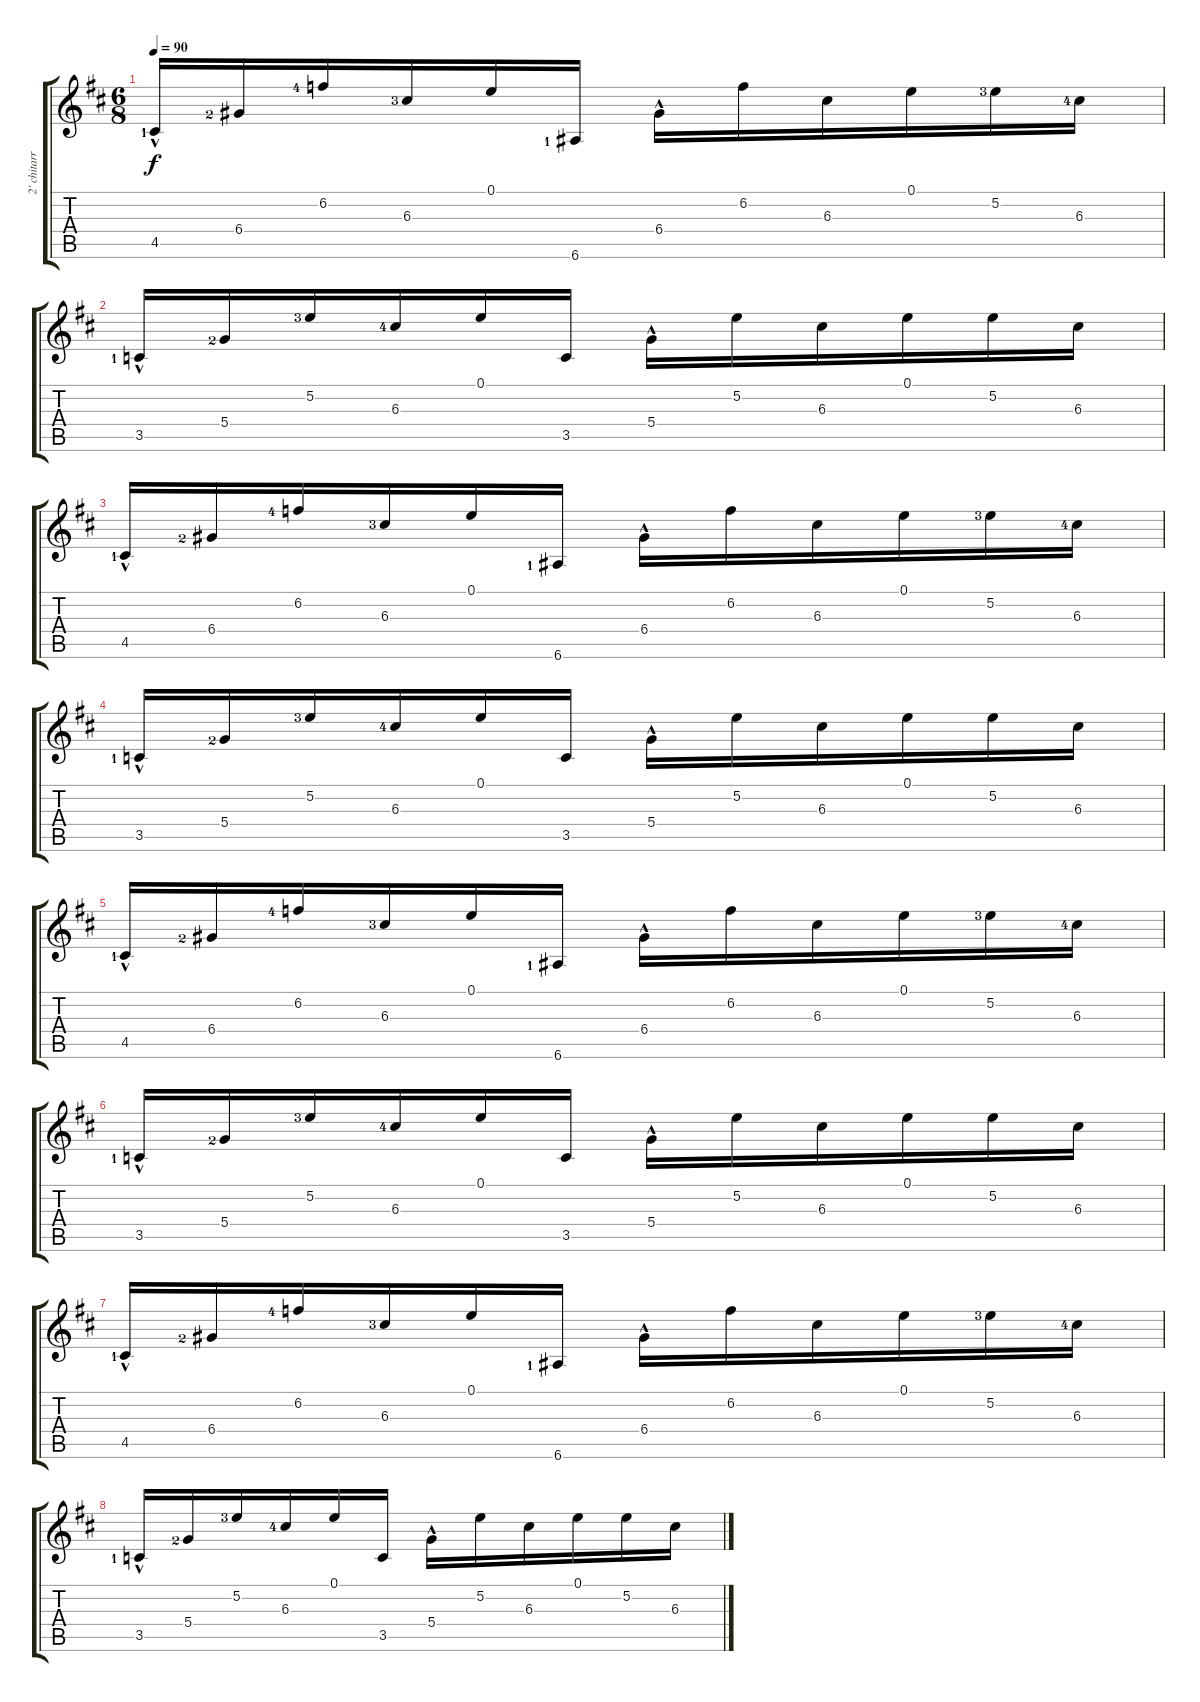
\track ("2' chitarra" "2' chitarr") {instrument acousticguitarnylon}
\staff {score tabs}
\tuning (E4 B3 G3 D3 A2 E2) {hide}
\ts (6 8)
\tempo 90
\clef g2
\ks bminor
4.5{hac lf 2}.16{dy f instrument acousticguitarnylon} 6.4{lf 3}.16 6.2{lf 5}.16 6.3{lf 4}.16 0.1.16 6.6{lf 2}.16 6.4{hac}.16 6.2.16 6.3.16 0.1.16 5.2{lf 4}.16 6.3{lf 5}.16 |
3.5{hac lf 2}.16 5.4{lf 3}.16 5.2{lf 4}.16 6.3{lf 5}.16 0.1.16 3.5.16 5.4{hac}.16 5.2.16 6.3.16 0.1.16 5.2.16 6.3.16 |
4.5{hac lf 2}.16 6.4{lf 3}.16 6.2{lf 5}.16 6.3{lf 4}.16 0.1.16 6.6{lf 2}.16 6.4{hac}.16 6.2.16 6.3.16 0.1.16 5.2{lf 4}.16 6.3{lf 5}.16 |
3.5{hac lf 2}.16 5.4{lf 3}.16 5.2{lf 4}.16 6.3{lf 5}.16 0.1.16 3.5.16 5.4{hac}.16 5.2.16 6.3.16 0.1.16 5.2.16 6.3.16 |
4.5{hac lf 2}.16 6.4{lf 3}.16 6.2{lf 5}.16 6.3{lf 4}.16 0.1.16 6.6{lf 2}.16 6.4{hac}.16 6.2.16 6.3.16 0.1.16 5.2{lf 4}.16 6.3{lf 5}.16 |
3.5{hac lf 2}.16 5.4{lf 3}.16 5.2{lf 4}.16 6.3{lf 5}.16 0.1.16 3.5.16 5.4{hac}.16 5.2.16 6.3.16 0.1.16 5.2.16 6.3.16 |
4.5{hac lf 2}.16 6.4{lf 3}.16 6.2{lf 5}.16 6.3{lf 4}.16 0.1.16 6.6{lf 2}.16 6.4{hac}.16 6.2.16 6.3.16 0.1.16 5.2{lf 4}.16 6.3{lf 5}.16 |
3.5{hac lf 2}.16 5.4{lf 3}.16 5.2{lf 4}.16 6.3{lf 5}.16 0.1.16 3.5.16 5.4{hac}.16 5.2.16 6.3.16 0.1.16 5.2.16 6.3.16
